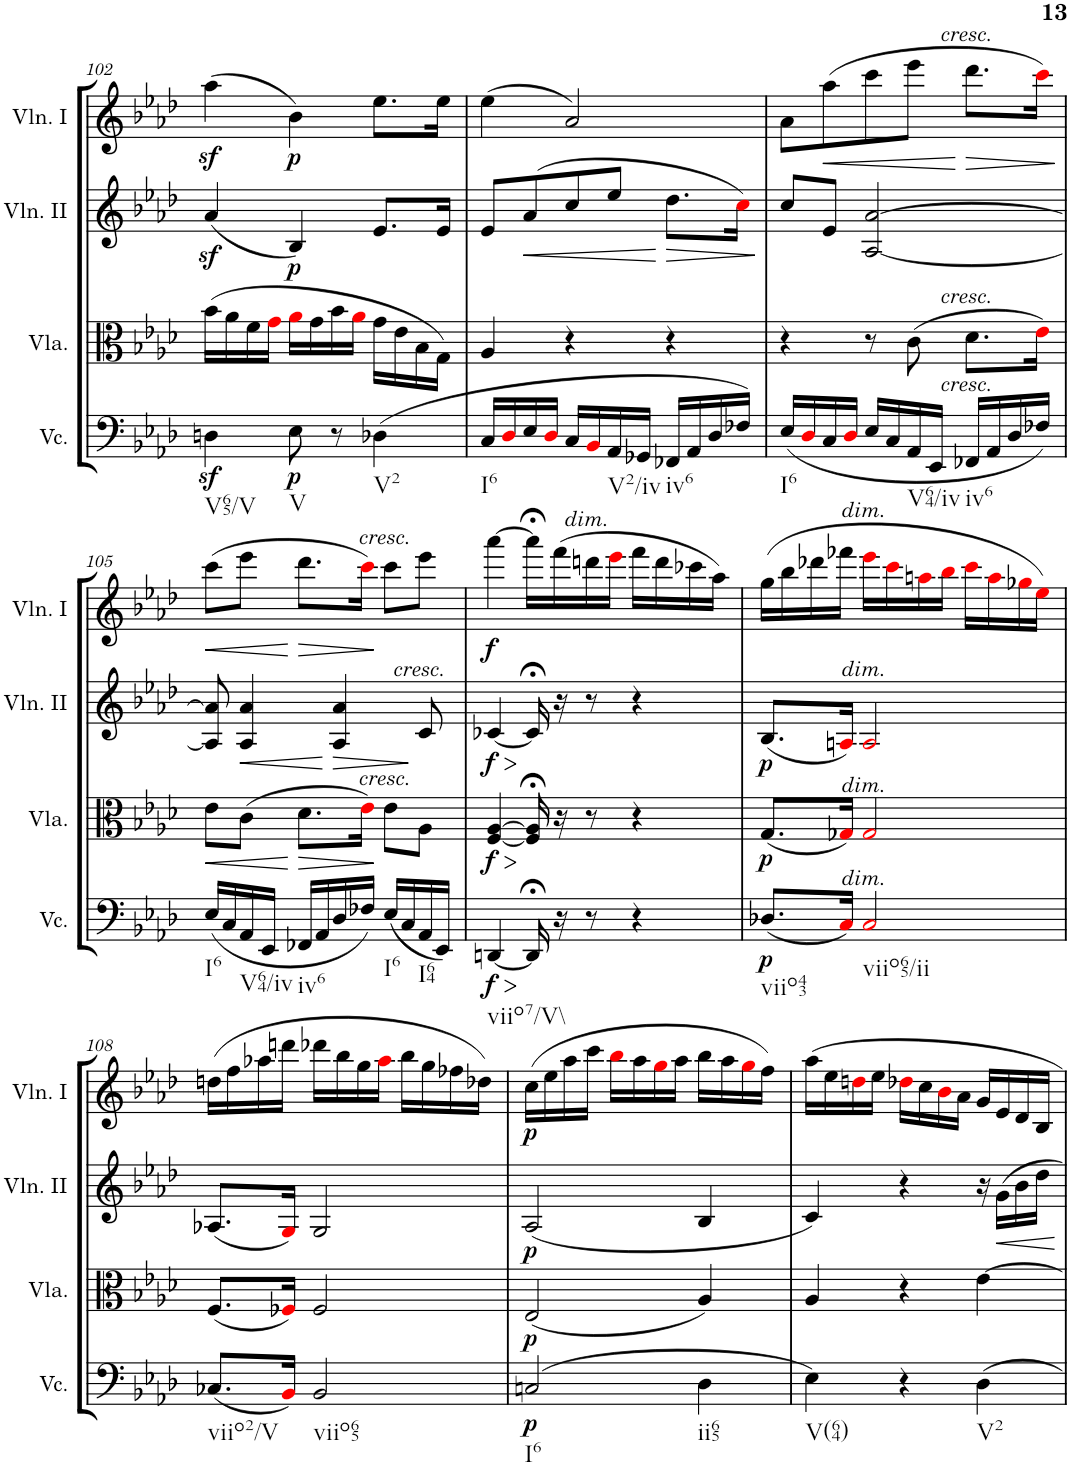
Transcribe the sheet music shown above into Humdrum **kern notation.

**kern	**dynam	**kern	**dynam	**kern	**dynam	**kern	**dynam
*part4	*part4	*part3	*part3	*part2	*part2	*part1	*part1
*staff4	*staff4	*staff3	*staff3	*staff2	*staff2	*staff1	*staff1
*I"Violoncello	*	*I"Viola	*	*I"Violino II	*	*I"Violino I	*
*I'Vc.	*	*I'Vla.	*	*I'Vln. II	*	*I'Vln. I	*
!!LO:PB:g=z
*clefF4	*	*clefC3	*	*clefG2	*	*clefG2	*
*k[b-e-a-d-]	*	*k[b-e-a-d-]	*	*k[b-e-a-d-]	*	*k[b-e-a-d-]	*
*M3/4	*	*M3/4	*	*M3/4	*	*M3/4	*
=102	=102	=102	=102	=102	=102	=102	=102
!LO:TX:b:t=V65/V	!	!	!	!	!	!	!
4Dnz<\	.	(16b-\LL	.	(4a-z</	.	(4aa-z<\	.
.	.	16a-\	.	.	.	.	.
.	.	16f\	.	.	.	.	.
.	.	16gi\JJ	.	.	.	.	.
!LO:TX:b:t=V	!	!	!	!	!	!	!
!	!LO:DY:b	!	!	!	!LO:DY:b	!	!LO:DY:b
8E-\	p	16a-i\LL	.	4B-/)	p	4b-\)	p
.	.	16g\	.	.	.	.	.
8r	.	16b-\	.	.	.	.	.
.	.	16a-i\JJ	.	.	.	.	.
!LO:TX:b:t=V2	!	!	!	!	!	!	!
(4D-X\	.	16g\LL	.	8.e-/L	.	8.ee-\L	.
.	.	16e-\	.	.	.	.	.
.	.	16B-\	.	.	.	.	.
.	.	16G\JJ)	.	16e-/Jk	.	16ee-\Jk	.
=103	=103	=103	=103	=103	=103	=103	=103
!LO:TX:b:t=I6	!	!	!	!	!	!	!
16C/LL	.	4A-/	.	8e-/L	.	(4ee-\	.
16D-i/	.	.	.	.	.	.	.
!	!	!	!	!	!LO:HP:b	!	!
16E-/	.	.	.	(8a-/	<	.	.
16D-i/JJ	.	.	.	.	.	.	.
16C/LL	.	4r	.	8cc/	.	2a-/)	.
16BB-i/	.	.	.	.	.	.	.
!LO:TX:b:t=V2/iv	!	!	!	!	!	!	!
16AA-/	.	.	.	8ee-/J	.	.	.
16GG-X/JJ	.	.	.	.	.	.	.
!LO:TX:b:t=iv6	!	!	!	!	!	!	!
!	!	!	!	!	!LO:HP:n=1:b	!	!
16FF-X/LL	.	4r	.	8.dd-\L	[ >	.	.
16AA-/	.	.	.	.	.	.	.
16D-/	.	.	.	.	.	.	.
16F-X/JJ)	.	.	.	16cci\Jk)	.	.	.
.	.	.	.	.	]	.	.
=104	=104	=104	=104	=104	=104	=104	=104
!LO:TX:b:t=I6	!	!	!	!	!	!	!
(16E-/LL	.	4r	.	8cc/L	.	8a-\L	.
16D-i/	.	.	.	.	.	.	.
!	!	!	!	!	!	!	!LO:HP:b
16C/	.	.	.	8e-/J	.	(8aa-\	<
16D-i/JJ	.	.	.	.	.	.	.
16E-/LL	.	8r	.	[2A-/ [2a-/	.	8ccc\	.
16C/	.	.	.	.	.	.	.
!LO:TX:b:t=V64/iv	!	!	!	!	!	!	!
16AA-/	.	(8c\	.	.	.	8eee-\J	.
16EE-/JJ	.	.	.	.	.	.	.
!	!	!	!	!	!	!LO:TX:a:i:t=cresc.	!
!	!	!LO:TX:a:i:t=cresc.	!	!	!	!	!
!LO:TX:a:i:t=cresc.	!	!	!	!	!	!	!
!LO:TX:b:t=iv6	!	!	!	!	!	!	!
!	!	!	!	!	!	!	!LO:HP:n=1:b
16FF-X/LL	.	8.d-\L	.	.	.	8.ddd-\L	[ >
16AA-/	.	.	.	.	.	.	.
16D-/	.	.	.	.	.	.	.
16F-X/JJ)	.	16e-i\Jk)	.	.	.	16ccci\Jk)	.
.	.	.	.	.	.	.	]
!!LO:LB:g=z
=105	=105	=105	=105	=105	=105	=105	=105
!LO:TX:b:t=I6	!	!	!	!	!	!	!
!	!	!	!LO:HP:b	!	!	!	!LO:HP:b
(16E-/LL	.	8e-\L	<	8A-/] 8a-/]	.	(8ccc\L	<
16C/	.	.	.	.	.	.	.
!LO:TX:b:t=V64/iv	!	!	!	!	!	!	!
!	!	!	!	!	!LO:HP:b	!	!
16AA-/	.	(8c\J	.	4A-/ 4a-/	<	8eee-\J	.
16EE-/JJ	.	.	.	.	.	.	.
!LO:TX:b:t=iv6	!	!	!	!	!	!	!
!	!	!	!LO:HP:n=1:b	!	!	!	!LO:HP:n=1:b
16FF-X/LL	.	8.d-\L	[ >	.	.	8.ddd-\L	[ >
16AA-/	.	.	.	.	.	.	.
!	!	!	!	!	!LO:HP:n=1:b	!	!
16D-/	.	.	.	4A-/ 4a-/	[ >	.	.
16F-X/JJ)	.	16e-i\Jk)	.	.	.	16ccci\Jk)	.
!	!	!	!	!	!	!LO:TX:a:i:t=cresc.	!
!	!	!LO:TX:a:i:t=cresc.	!	!	!	!	!
!LO:TX:b:t=I6	!	!	!	!	!	!	!
(16E-/LL	.	8e-\L	]	.	.	8ccc\L	]
16C/	.	.	.	.	.	.	.
!	!	!	!	!LO:TX:a:i:t=cresc.	!	!	!
!LO:TX:b:t=I64	!	!	!	!	!	!	!
16AA-/	.	8A-\J	.	8c/	]	8eee-\J	.
16EE-/JJ)	.	.	.	.	.	.	.
=106	=106	=106	=106	=106	=106	=106	=106
!LO:TX:b:t=viio7/V\\	!	!	!	!	!	!	!
!	!LO:HP:b	!	!LO:HP:b	!	!LO:HP:b	!	!
!	!LO:DY:n=1:b	!	!LO:DY:n=1:b	!	!LO:DY:n=1:b	!	!LO:DY:b
[4DDn/	> f	[4F/ [4A-/	> f	[4c-X/	> f	[4aaa-\	f
16DD;</]	]	16F/];< 16A-/];<	]	16c-;</]	]	16aaa-;<\LL]	.
16r	.	16r	.	16r	.	(16fff\	.
!	!	!	!	!	!	!LO:TX:a:i:t=dim.	!
8r	.	8r	.	8r	.	16dddn\	.
.	.	.	.	.	.	16eee-i\JJ	.
4r	.	4r	.	4r	.	16fff\LL	.
.	.	.	.	.	.	16ddd\	.
.	.	.	.	.	.	16ccc-X\	.
.	.	.	.	.	.	16aa-\JJ)	.
=107	=107	=107	=107	=107	=107	=107	=107
!LO:TX:b:t=viio43	!	!	!	!	!	!	!
!	!LO:DY:b	!	!LO:DY:b	!	!LO:DY:b	!	!
(8.D-X/L	p	(8.G/L	p	(8.B-/L	p	(16gg\LL	.
.	.	.	.	.	.	16bb-\	.
.	.	.	.	.	.	16ddd-X\	.
16Ci/Jk)	.	16G-Xi/Jk)	.	16Ani/Jk)	.	16fff-X\JJ	.
!	!	!	!	!	!	!LO:TX:a:i:t=dim.	!
!	!	!	!	!LO:TX:a:i:t=dim.	!	!	!
!	!	!LO:TX:a:i:t=dim.	!	!	!	!	!
!LO:TX:a:i:t=dim.	!	!	!	!	!	!	!
!LO:TX:b:t=viio65/ii	!	!	!	!	!	!	!
2Ci/	.	2G-i/	.	2Ai/	.	16eee-i\LL	.
.	.	.	.	.	.	16ccci\	.
.	.	.	.	.	.	16aani\	.
.	.	.	.	.	.	16bb-i\JJ	.
.	.	.	.	.	.	16ccci\LL	.
.	.	.	.	.	.	16aai\	.
.	.	.	.	.	.	16gg-Xi\	.
.	.	.	.	.	.	16ee-i\JJ)	.
!!LO:LB:g=z
=108	=108	=108	=108	=108	=108	=108	=108
!LO:TX:b:t=viio2/V	!	!	!	!	!	!	!
(8.C-X/L	.	(8.F/L	.	(8.A-X/L	.	(16ddn\LL	.
.	.	.	.	.	.	16ff\	.
.	.	.	.	.	.	16aa-X\	.
16BB-i/Jk)	.	16F-Xi/Jk)	.	16Gi/Jk)	.	16dddn\JJ	.
!LO:TX:b:t=viio65	!	!	!	!	!	!	!
2BB-/	.	2F-/	.	2G/	.	16ddd-X\LL	.
.	.	.	.	.	.	16bb-\	.
.	.	.	.	.	.	16gg\	.
.	.	.	.	.	.	16aa-i\JJ	.
.	.	.	.	.	.	16bb-\LL	.
.	.	.	.	.	.	16gg\	.
.	.	.	.	.	.	16ff-X\	.
.	.	.	.	.	.	16dd-X\JJ)	.
=109	=109	=109	=109	=109	=109	=109	=109
!LO:TX:b:t=I6	!	!	!	!	!	!	!
!	!LO:DY:b	!	!LO:DY:b	!	!LO:DY:b	!	!LO:DY:b
(2Cn/	p	(2E-/	p	(2A-/	p	(16cc\LL	p
.	.	.	.	.	.	16ee-\	.
.	.	.	.	.	.	16aa-\	.
.	.	.	.	.	.	16ccc\JJ	.
.	.	.	.	.	.	16bb-i\LL	.
.	.	.	.	.	.	16aa-\	.
.	.	.	.	.	.	16ggi\	.
.	.	.	.	.	.	16aa-\JJ	.
!LO:TX:b:t=ii65	!	!	!	!	!	!	!
4D-\	.	4A-/)	.	4B-/	.	16bb-\LL	.
.	.	.	.	.	.	16aa-\	.
.	.	.	.	.	.	16ggi\	.
.	.	.	.	.	.	16ff\JJ)	.
=110	=110	=110	=110	=110	=110	=110	=110
!LO:TX:b:t=V(64)	!	!	!	!	!	!	!
4E-\)	.	4A-/	.	4c/)	.	16aa-\LL	.
.	.	.	.	.	.	16ee-\	.
.	.	.	.	.	.	16ddni\	.
.	.	.	.	.	.	16ee-\JJ	.
4r	.	4r	.	4r	.	16dd-Xi\LL	.
.	.	.	.	.	.	16cc\	.
.	.	.	.	.	.	16b-i\	.
.	.	.	.	.	.	16a-\JJ	.
!LO:TX:b:t=V2	!	!	!	!	!	!	!
4D-\	.	[4e-\	.	16r	.	16g/LL	.
!	!	!	!	!	!LO:HP:b	!	!
.	.	.	.	16g\LL	<	16e-/	.
.	.	.	.	16b-\	.	16d-/	.
.	.	.	.	16dd-\JJ	.	16B-/JJ	.
.	.	.	.	.	[	.	.
=	=	=	=	=	=	=	=
*-	*-	*-	*-	*-	*-	*-	*-
